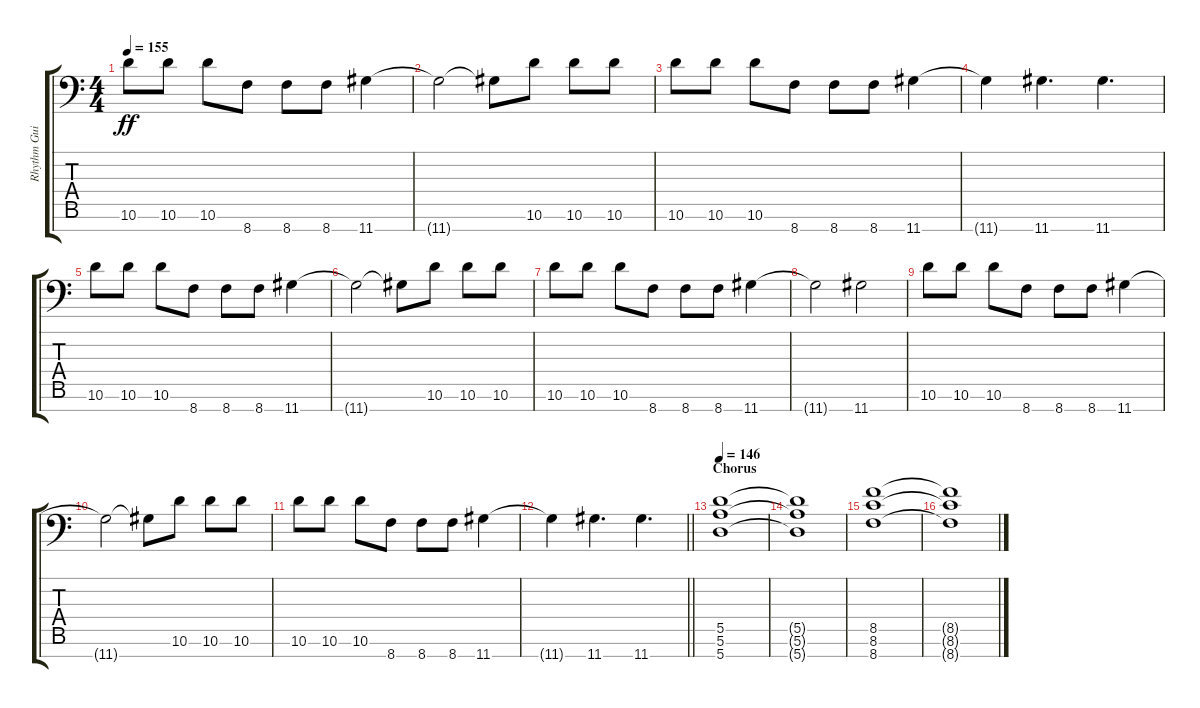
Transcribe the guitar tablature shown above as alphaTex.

\track ("Rhythm Guitar" "Rhythm Gui") {instrument distortionguitar}
\staff {score tabs}
\tuning (E4 B3 G3 D3 A2 E2 A1) {hide}
\ts (4 4)
\tempo 155
\clef f4
\ks c
10.6.8{dy ff} 10.6.8 10.6.8 8.7.8 8.7.8 8.7.8 11.7.4 |
11.7{t}.2 11.7{t}.8 10.6.8 10.6.8 10.6.8 |
10.6.8 10.6.8 10.6.8 8.7.8 8.7.8 8.7.8 11.7.4 |
11.7{t}.4 11.7.4{d} 11.7.4{d} |
10.6.8 10.6.8 10.6.8 8.7.8 8.7.8 8.7.8 11.7.4 |
11.7{t}.2 11.7{t}.8 10.6.8 10.6.8 10.6.8 |
10.6.8 10.6.8 10.6.8 8.7.8 8.7.8 8.7.8 11.7.4 |
11.7{t}.2 11.7.2 |
10.6.8 10.6.8 10.6.8 8.7.8 8.7.8 8.7.8 11.7.4 |
11.7{t}.2 11.7{t}.8 10.6.8 10.6.8 10.6.8 |
10.6.8 10.6.8 10.6.8 8.7.8 8.7.8 8.7.8 11.7.4 |
\barLineRight lightlight
11.7{t}.4 11.7.4{d} 11.7.4{d} |
\section ("" "Chorus")
\tempo 146
(5.5 5.6 5.7).1 |
(5.5{t} 5.6{t} 5.7{t}).1 |
(8.5 8.6 8.7).1 |
(8.5{t} 8.6{t} 8.7{t}).1
